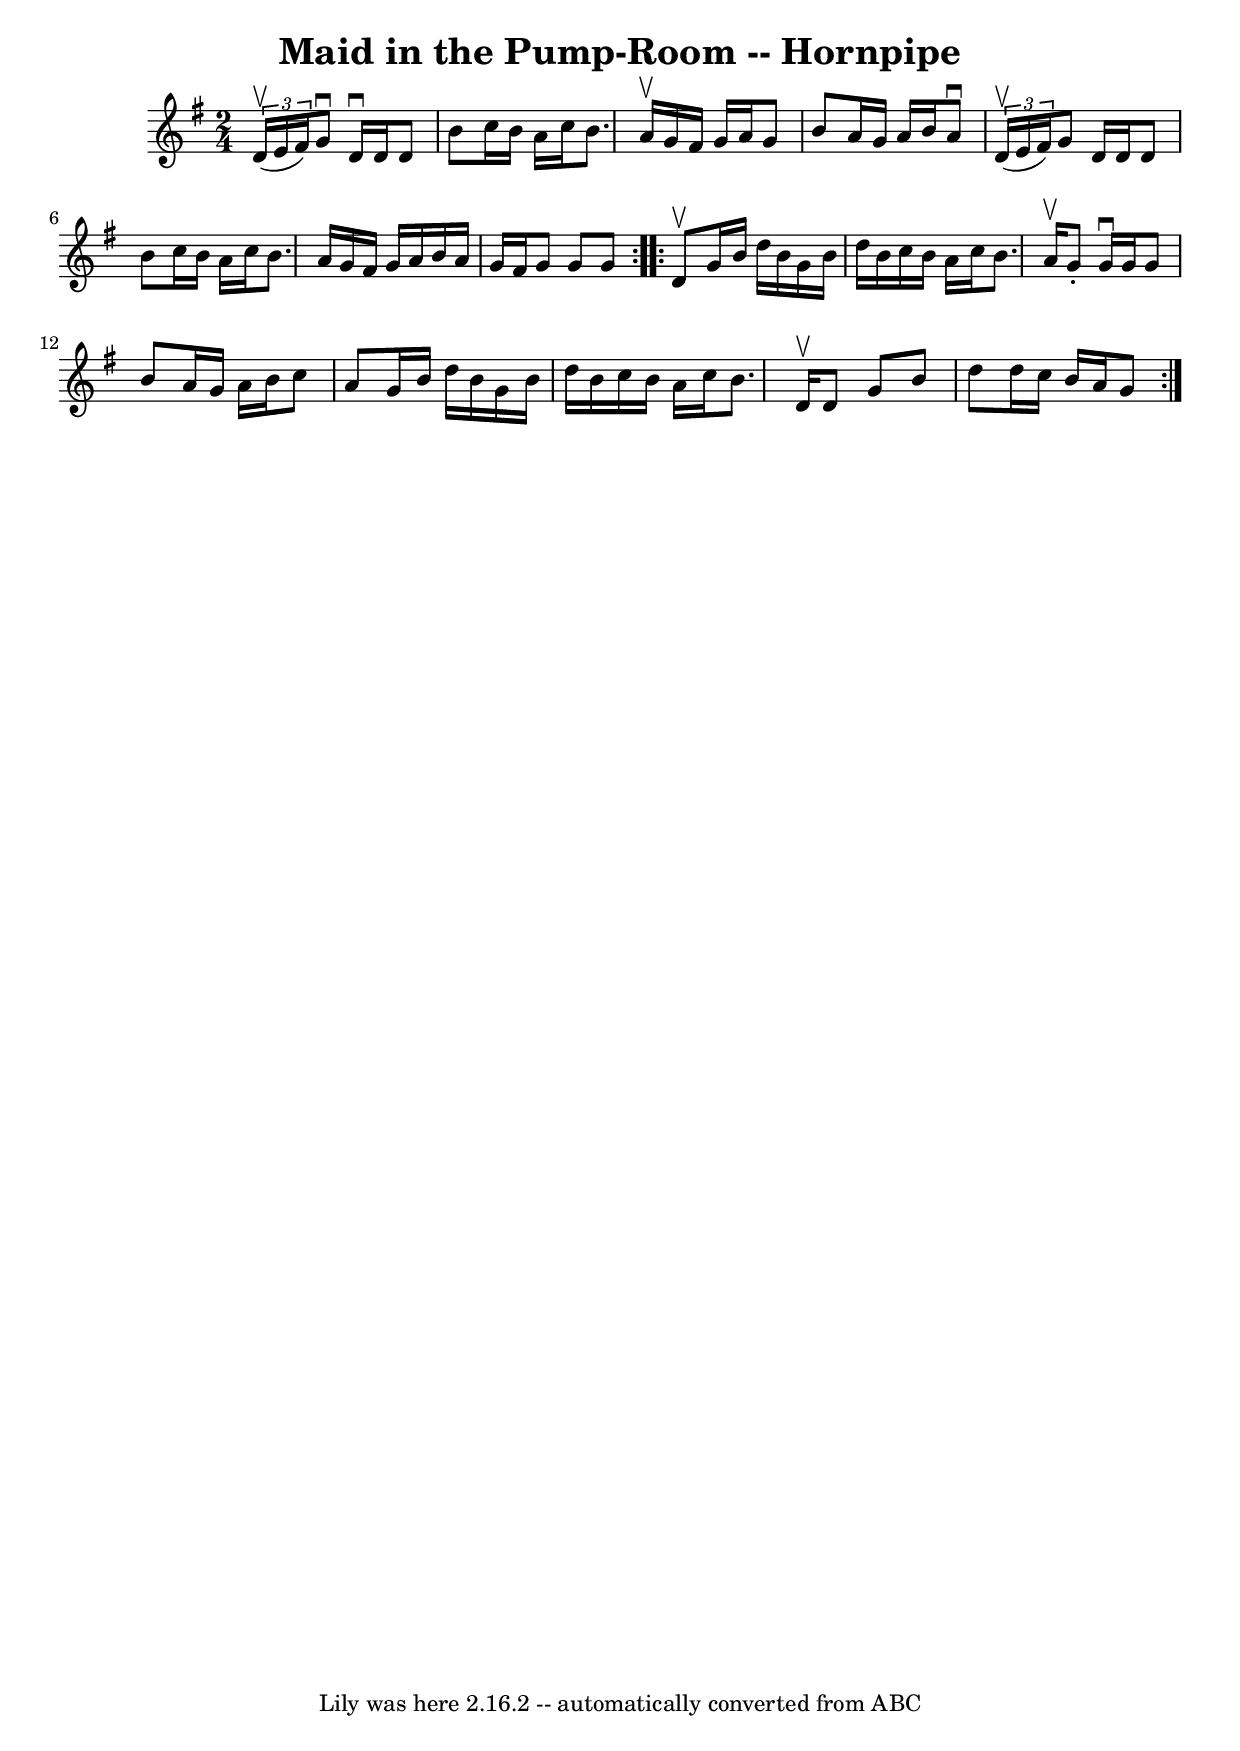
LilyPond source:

\version "2.16.2"
\include "Mammoth.ily"
\header {
	%% book = "Cole's 1000 Fiddle Tunes"
	crossRefNumber = "1"
	footnotes = ""
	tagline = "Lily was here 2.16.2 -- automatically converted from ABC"
	title = "Maid in the Pump-Room -- Hornpipe"
}
voicedefault =  {


\repeat volta 2 {
\time 2/4 
\key g \major   \times 2/3 { d'16 (^\upbow e'16 fis'16) } 
|
 g'8^\downbow d'16^\downbow d'16 d'8 b'8  |
   
c''16 b'16 a'16 c''16 b'8. a'16^\upbow |
 g'16    
fis'16 g'16 a'16 g'8 b'8  |
 a'16 g'16 a'16 b'16   
 a'8^\downbow   \times 2/3 { d'16 (^\upbow e'16 fis'16) } |
   
 g'8 d'16 d'16 d'8 b'8  |
 c''16 b'16 a'16 c''16  
 b'8. a'16  |
 g'16 fis'16 g'16 a'16 b'16 a'16    
g'16 fis'16  |
 g'8 g'8 g'8  }     \repeat volta 2 { d'8 
^\upbow |
 g'16 b'16 d''16 b'16 g'16 b'16 d''16    
b'16  |
 c''16 b'16 a'16 c''16 b'8. a'16^\upbow 
|
 g'8 -. g'16^\downbow g'16 g'8 b'8  |
 a'16    
g'16 a'16 b'16 c''8 a'8  |
 g'16 b'16 d''16 b'16 
 g'16 b'16 d''16 b'16  |
 c''16 b'16 a'16 c''16    
b'8. d'16^\upbow |
 d'8 g'8 b'8 d''8  |
 d''16    
c''16 b'16 a'16 g'8  }   
}

\score{
    <<

	\context Staff="default"
	{
	    \voicedefault 
	}

    >>
	\layout {
	}
	\midi {}
}
